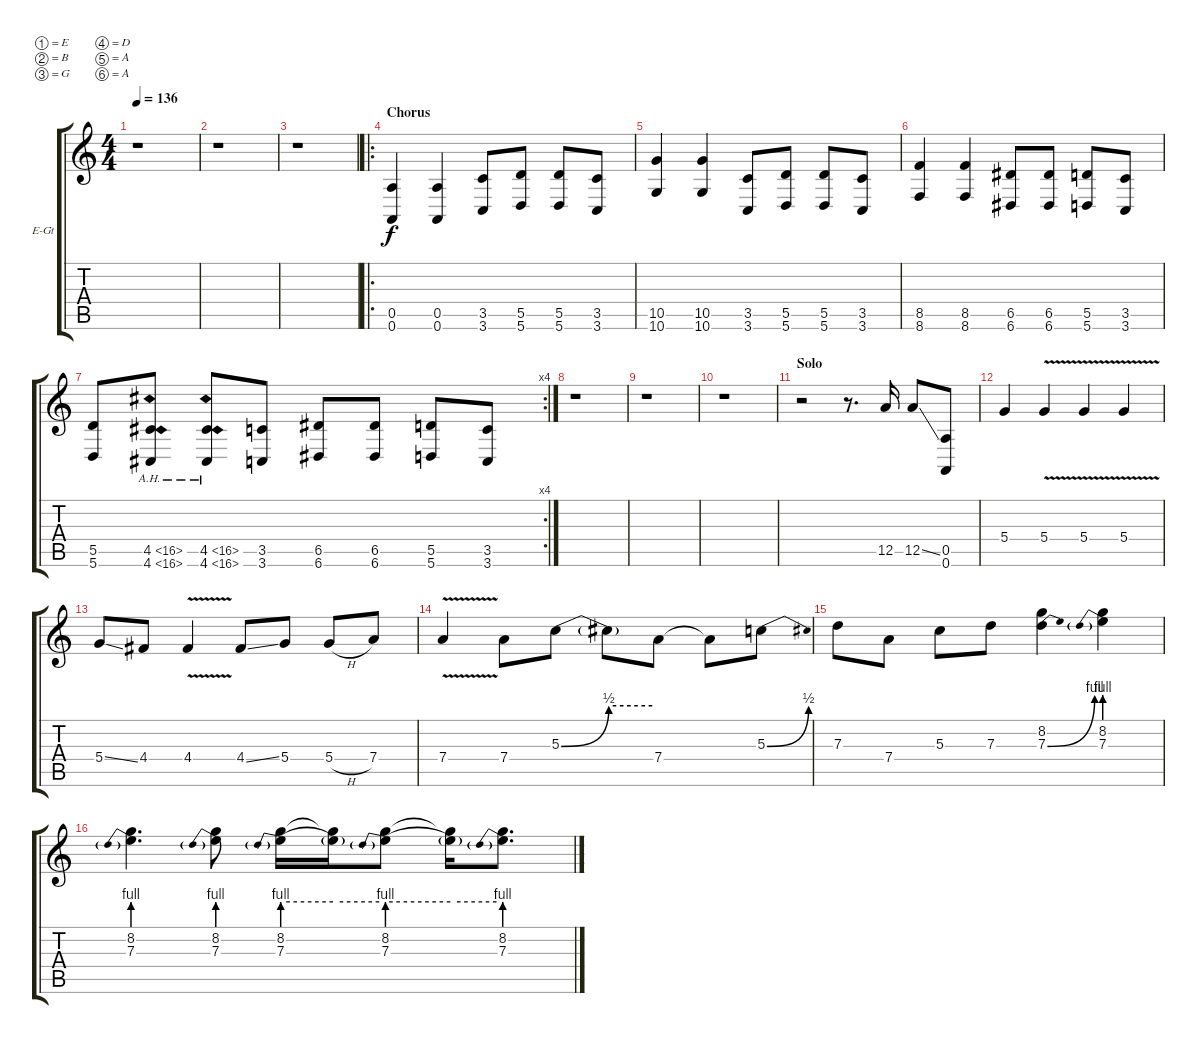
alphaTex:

\bracketExtendMode groupsimilarinstruments
\firstSystemTrackNameOrientation horizontal
\otherSystemsTrackNameOrientation horizontal
\track ("solo" "E-Gt") {instrument overdrivenguitar}
\staff {score tabs}
\tuning (E4 B3 G3 D3 A2 A1)
\ts (4 4)
\tempo 136
\clef g2
\ks c
r.1{dy f} |
r.1 |
r.1 |
\ro
\section ("" "Chorus")
(0.5 0.6).4 (0.5 0.6).4 (3.5 3.6).8 (5.5 5.6).8 (5.5 5.6).8 (3.5 3.6).8 |
(10.5 10.6).4 (10.5 10.6).4 (3.5 3.6).8 (5.5 5.6).8 (5.5 5.6).8 (3.5 3.6).8 |
(8.5 8.6).4 (8.5 8.6).4 (6.5 6.6).8 (6.5 6.6).8 (5.5 5.6).8 (3.5 3.6).8 |
\rc 4
(5.5 5.6).8 (4.5{ah 12} 4.6{ah 12}).8 (4.5{ah 12} 4.6{ah 12}).8 (3.5 3.6).8 (6.5 6.6).8 (6.5 6.6).8 (5.5 5.6).8 (3.5 3.6).8 |
r.1 |
r.1 |
r.1 |
\section ("" "Solo")
r.2 r.8{d} 12.5.16 12.5{ss}.8 (0.5 0.6).8 |
5.4.4 5.4{v}.4 5.4{v}.4 5.4{v}.4 |
5.4{ss}.8 4.4.8 4.4{v}.4 4.4{ss}.8 5.4.8 5.4{h}.8 7.4.8 |
7.4{v}.4 7.4.8 5.3{be (bend 0 0 60 2)}.8 5.3{be (hold 0 2 60 2) t}.8 7.4.8 7.4{t}.8 5.3{be (bend 0 0 60 2)}.8 |
7.3.8 7.4.8 5.3.8 7.3.8 (8.2 7.3{be (bend 0 0 60 4)}).4 (8.2 7.3{be (prebend 0 4 60 4)}).4 |
(8.2 7.3{be (prebend 0 4 60 4)}).4{d} (8.2 7.3{be (prebend 0 4 60 4)}).8 (8.2 7.3{be (prebend 0 4 60 4)}).16 (8.2{t} 7.3{be (hold 0 4 60 4) t}).16 (8.2 7.3{be (prebend 0 4 60 4)}).8 (8.2{t} 7.3{be (hold 0 4 60 4) t}).16 (8.2 7.3{be (prebend 0 4 60 4)}).8{d}
